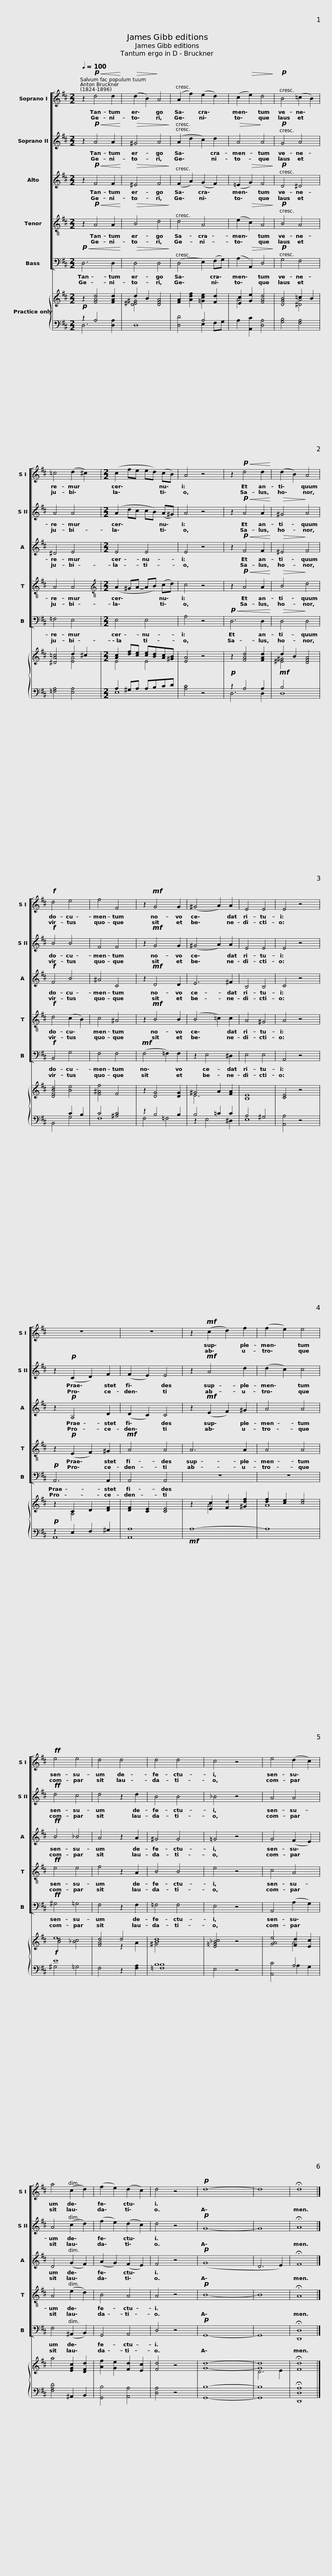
X:1
%%score [ 1 2 3 4 5 ] { ( 6 7 ) | ( 8 9 ) }
L:1/8
Q:1/4=100
M:2/2
I:linebreak $
K:D
V:1 treble
V:2 treble
V:3 treble
V:4 treble-8
V:5 bass
V:6 treble
V:7 treble
V:8 bass
V:9 bass
V:1
 z2!p!!<(! d4 d2!<)! |!>(! (d2 B2)!>)! A4 | (A2 f2) (e2 d2) | (c2!>(! e2) d4!>)! |!p! B4 (=c2 B2) | %5
 =c4 (d2 ^c2) |$[M:2/2] (c2 fe ed) (cB) | A4 z4 | z2!p!!<(! d4 d2!<)! | (d2 B2) A4 | %10
!f! d4 e4 | f4 F4 | z2!mf! G4 G2 | (^G4 A2) A2 |$ E4 E4 | %15
 E4 z4 | z8 | z8 | z2!mf! (c2 d2) f2 | (f2 e2) e4 | %20
!ff! e4 e4 | d4 d4 |$ d4 d4 | c4 z4 | e4 (d2 c2) | %25
 a4 (c2 d2) | (f2 e2) (d2 c2) | d4 z4 |!p! d8- | d8 | %30
 !fermata!d8 |] %31
V:2
 z2!p!!<(! A4 A2!<)! |!>(! ^G4 A4!>)! | (A2 d2 c2) d2 |!>(! A4!>)! A4 |!p! G4 A4 | %5
 A4 A4 |$[M:2/2] (A2 dc cB) (A^G) | A4 z4 | z2!p!!<(! A4 A2!<)! |!>(! ^G4!>)! A4 | %10
!f! B4 B4 | F4 F4 | z2!mf! G4 G2 | (^G4 A2) A2 |$ E4 E4 | %15
 E4 z4 | z2!p! (C2 D2) F2 | (F2 E2) E4 | z2!mf! A4 d2 | (d2 c2) c4 | %20
!ff! d4 c4 | d4 z2 d2 |$ B4 B4 | _B4 z4 | A4 A4 | %25
 A4 (c2 d2) | (f2 e2) (d2 c2) | d4 z4 |!p! G8- | G8 | %30
 !fermata!A8 |] %31
V:3
 z2!p!!<(! F4 F2!<)! |!>(! ^E4 F4!>)! | (F2 A2) (G2 F2) | (!courtesy!=E2!>(! G2) F4!>)! |!p! D4 ^D4 | %5
 ^D4 E4 |$[M:2/2] E4 E4 | E4 z4 | z2!p!!<(! F4 F2!<)! |!>(! ^E4!>)! F4 | %10
!f! F4 B4 | ^A4 C4 | z2!mf! D4 D2 | E6 !courtesy!^F2 |$ B,4 B,4 | %15
 C4 z4 | z2!p! A,4 D2 | (D2 C2) C4 | z2!mf! (E2 F2) ^G2 | A4 A4 | %20
!ff! B4 _B4 | A4 z2 A2 |$ ^G4 G4 | !courtesy!=G4 z4 | G4 (F2 E2) | %25
 D4 (G2 F2) | (A2 G2) (F2 E2) | F4 z4 |!p! (G8 | D6 E2) | %30
 !fermata!F8 |] %31
V:4
 z2!p!!<(! A4 A2!<)! |!>(! B4 d4!>)! | d4 A4 | (e2!>(! c2) A4!>)! |!p! B4 A4 | %5
 A4 A4 |$[M:2/2][K:treble-8] (A2 ^GA- AB) (cd) | c4 z4 | z2!p!!<(! A4 A2!<)! |!>(! B4!>)! d4 | %10
!f! d4 (c2 B2) | c4 ^A4 | z2!mf! B4 B2 | (B4 =c2) c2 |$ A4 ^G4 | %15
 A4 z4 | z2!p! (E2 F2) ^G2 |!mf! A4 A4 | A6 A2 | A4 A4 | %20
!ff! e4 e4 | f4 z2 A2 |$ B4 B4 | e4 z4 | c4 A4 | %25
 A4 (e2 d2) | B4 A4 | A4 z4 |!p! B8- | B8 | %30
 !fermata!A8 |] %31
V:5
!p!!<(! D,6 D,2!<)! |!>(! D,4 D,4!>)! | (D,4 E,2) (F,G,) | (A,2!>(! A,,2) D,4!>)! |!p! G,4 F,4 | %5
 =F,4 E,4 |$[M:2/2] E,4 E,4 | A,4 z4 |!p!!<(! D,6 D,2!<)! |!>(! D,4!>)! D,4 | %10
!f! B,,4 G,4 | F,4 F,4 |!mf! (F,4 =F,2) F,2 | z2 E,4 ^D,2 |$ E,4 E,4 | %15
 A,,4 z4 |!p! A,,6 A,,2 | A,,4 A,,4 | z8 | z8 | %20
!ff! ^G,4 =G,4 | F,4 z2 F,2 |$ =F,4 F,4 | E,4 z4 | A,,4 (A,2 G,2) | %25
 F,4 (^A,,2 B,,2) | G,,4 A,,4 | D,4 z4 |!p! G,,8- | G,,8 | %30
 !fermata![D,,D,]8 |] %31
V:6
!p! z2 [FAd]4 [FAd]2 | d2 B2 [DFA]4 | [FA]2 [Adf]2 [=Gce]2 [Fd]2 | [Ec]2 [Ge]2 [FAd]4 | [DGB]4 =c2 B2 | %5
 [^DA=c]4 d2 ^c2 |$[M:2/2] [Ac]2 [df][ce] [ce][Bd][Ac][^GB] | [EA]4 z4 | z2 [FAd]4 [FAd]2 | d2 B2 [DFA]4 | %10
 [DFBd]4 [Be]4 | [F^Af]4 F4 | z2 [DG]4 [DG]2 | ^G4 A2 [FA]2 |$ [B,E]8 | %15
 [CE]4 z4 | z2 C2 D2 [DF]2 | [DF]2 [CE]2 [CE]4 | z2 [Ec]2 [Fd]2 [^Gdf]2 | [df]2 [ce]2 [ce]4 | %20
 e8 | [FAd]4 d4 |$ [Bd]8 | [E=G_Bc]4 z4 | [GAe]4 [Fd]2 [Ec]2 | %25
 a4 [EGc]2 [DFd]2 | [Af]2 [Ge]2 [Fd]2 [Ec]2 | [Fd]4 z4 | [Gd]8- | [Gd]8 | %30
 !fermata![Fd]8 |] %31
V:7
 x2 x6 | [D^E^G]4 x4 | x8 | A4 x4 | x4 [^DA]4 | %5
 x4 [EA]4 |$[M:2/2] E4 E4 | x4 x2 x2 | x2 x6 | [^E^G]4 x4 | %10
 x8 | x4 x2 x2 | x2 x6 | E6 x2 |$ x8 | %15
 x4 x2 x2 | x2 A,4 x2 | x8 | x2 A4 x2 | A8 | %20
 [Bd]4 [_Bc]4 | x4 z2 A2 |$ ^G4 x2 x2 | x4 x2 x2 | x4 A4 | %25
 x8 | x8 | x4 x2 x2 | x2 x2 x2 x2 | D6 E2 | %30
 x8 |] %31
V:8
 z2 A,4 x2 | x8 | x4 A,4 | x8 | x8 | %5
 x8 |$[M:2/2] A,2 ^G,A, A,B,CD | x4 z4 |!p! z2 A,4 A,2 |!mf! B,4 x4 | %10
 x4 C2 B,2 | C4 [^A,C]4 | z2 B,4 B,2 | B,4 =C2 C2 |$ A,4 ^G,4 | %15
 x4 z4 |!p! z2 E,2 F,2 ^G,2 | [A,,A,]8 |!mf! A,8- | A,8 | %20
!f! E8 | x6 x2 |$ B,8 | x4 x2 x2 | x4 A,4 | %25
 x8 | x8 | x4 z4 | x8 | x8 | %30
 x8 |] %31
V:9
 D,6 [D,A,]2 | D,8 | [D,D]4 E,2 F,G, | A,2 [A,,C]2 [D,A,]4 | [G,B,]4 [F,A,]4 | %5
 [=F,A,]4 [E,A,]4 |$[M:2/2] E,8 | [A,C]4 x2 x2 | D,6 D,2 | D,8 | %10
 B,,4 G,4 | F,8 | F,4 =F,4 | z2 E,4 ^D,2 |$ E,8 | %15
 [A,,A,]4 x4 | A,,8 | x8 | x8 | x8 | %20
 ^G,4 =G,4 | F,4 z2 [F,A,]2 |$ [=F,B,]8 | E,4 z4 | [A,,C]4 A,2 G,2 | %25
 [F,A,D]4 ^A,,2 B,,2 | [G,,B,]4 [A,,A,]4 | [D,A,]4 x2 x2 | [G,,B,]8- | [G,,B,]8 | %30
 !fermata![D,,D,A,]8 |] %31
